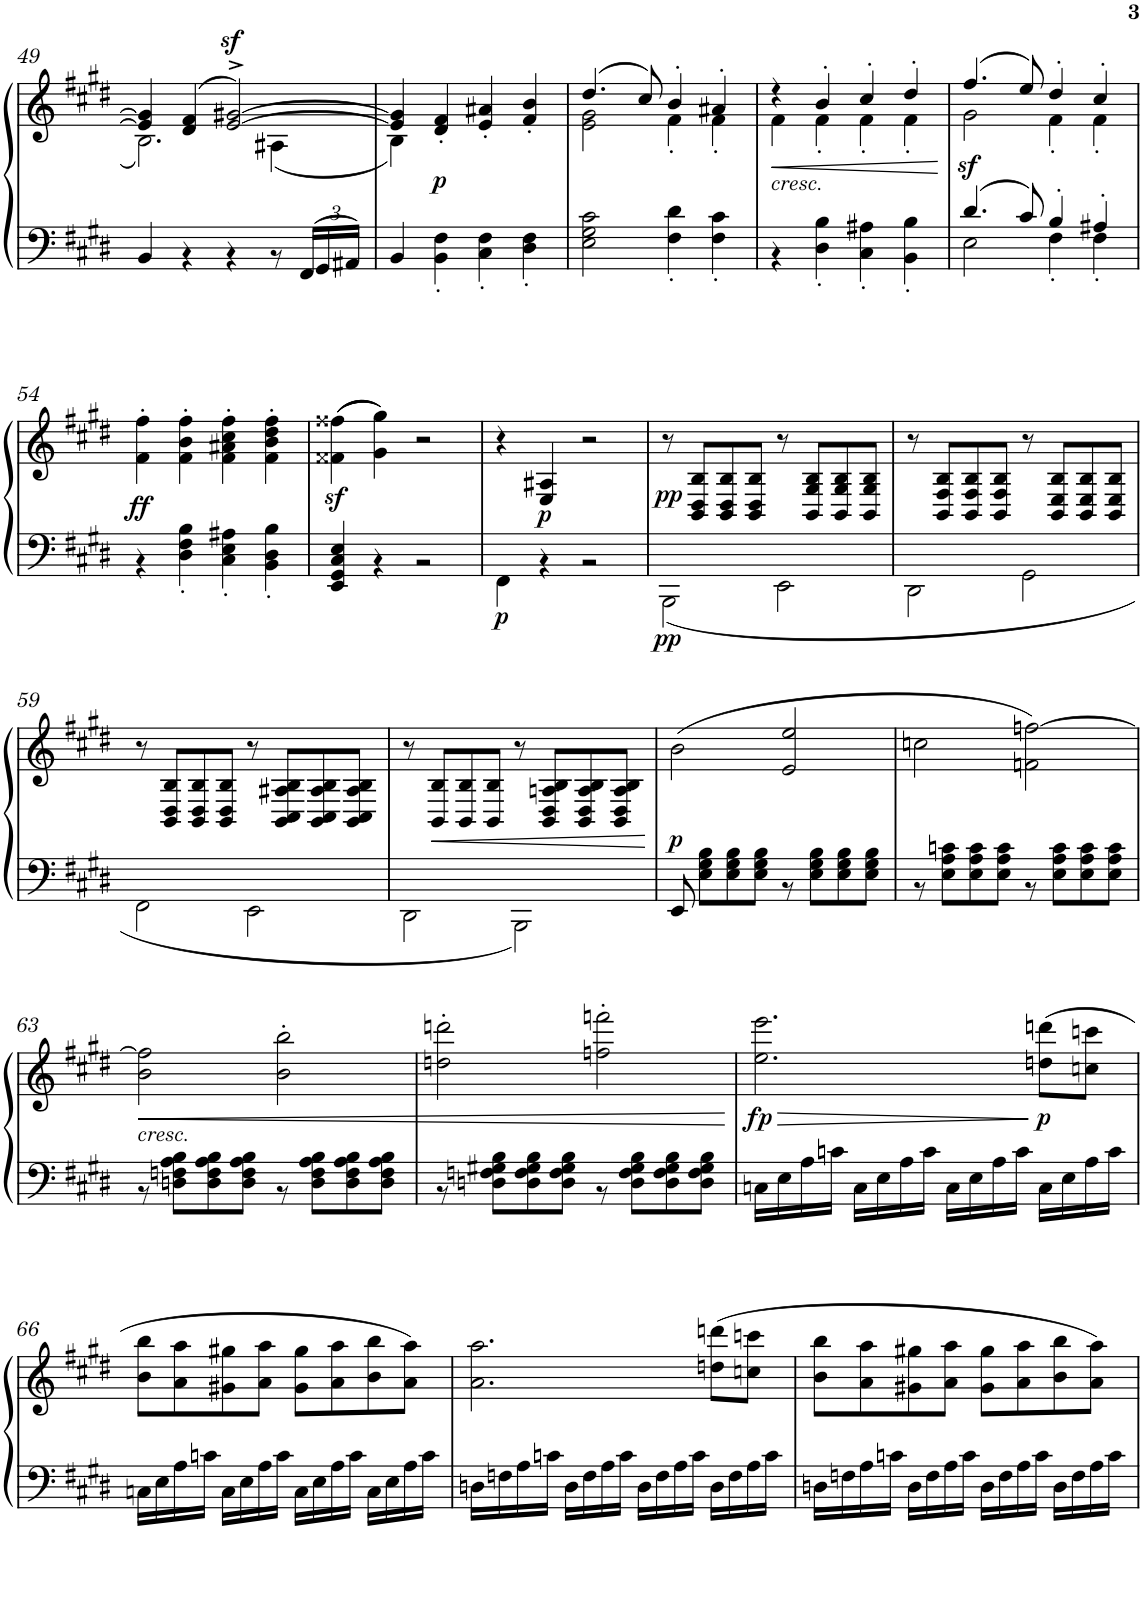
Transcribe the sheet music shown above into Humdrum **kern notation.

**kern	**kern	**dynam
*part1	*part1	*part1
*staff2	*staff1	*staff1/2
*I"Piano	*	*
*I'Pno	*	*
!!LO:PB:g=z
*clefF4	*clefG2	*
*k[f#c#g#d#]	*k[f#c#g#d#]	*
*M4/4	*M4/4	*
=49	=49	=49
*^	*^	*
1ryy	4BB/	4e/] 4g/]	2.B\	.
.	4r	(>4d#/ 4f#/	.	.
!	!	!	!	!LO:DY:a
.	4r	[2e/^ [2g#X/^)	.	sf
.	8r	.	(<4A#X\	.
*	*Xbrackettup	*	*	*
.	24FF#/LL	.	.	.
.	24GG#/	.	.	.
.	24AA#X/JJ	.	.	.
=50	=50	=50	=50	=50
1ryy	4BB/	4e/] 4g#/]	4B\)	.
!	!	!	!	!LO:DY:b
.	4BB\' 4F#\'	4d#/' 4f#/'	2.ryy	p
.	4C#\' 4F#\'	4e/' 4a#X/'	.	.
.	4D#\' 4F#\'	4f#/' 4b/'	.	.
=51	=51	=51	=51	=51
1ryy	2E\ 2G#\ 2c#\	(>4.dd#/	2e\ 2g#\	.
.	.	8cc#/)	.	.
.	4F#\' 4d#\'	4b'/	4f#'\	.
.	4F#\' 4c#\'	4a#X'/	4f#'\	.
=52	=52	=52	=52	=52
!	!	!LO:TX:b:i:t=cresc.	!	!
!	!	!	!	!LO:HP:b
1ryy	4r	4r	4f#\	<
.	4D#\' 4B\'	4b'/	4f#'\	.
.	4C#\' 4A#X\'	4cc#'/	4f#'\	.
.	4BB\' 4B\'	4dd#'/	4f#'\	.
*v	*v	*	*	*
*	*v	*v	*
.	.	[
=53	=53	=53
*^	*^	*
*	*^	*	*	*
!	!	!	!	!	!LO:DY:b
1ryy	4.d#/	2E\	(>4.ff#/	2g#\	sf
.	8c#/	.	8ee/)	.	.
.	4B'/	4F#'\	4dd#'/	4f#'\	.
.	4A#X'/	4F#'\	4cc#'/	4f#'\	.
!!LO:LB:g=z
=54	=54	=54	=54	=54	=54
!	!	!	!	!	!LO:DY:b
*	*v	*v	*	*	*
*	*	*v	*v	*
1ryy	4r	4f#\' 4ff#\'	ff
.	4D#\' 4F#\' 4B\'	4f#\' 4b\' 4ff#\'	.
.	4C#\' 4E\' 4A#X\'	4f#\' 4a#X\' 4cc#\' 4ff#\'	.
.	4BB\' 4D#\' 4B\'	4f#\' 4b\' 4dd#\' 4ff#\'	.
=55	=55	=55	=55
!	!	!	!LO:DY:a=2
1ryy	4EE/ 4GG#/ 4C#/ 4E/	(>(>4f##X\ 4ff##X\	sf
.	4r	4g#\ 4gg#\))	.
.	2r	2r	.
=56	=56	=56	=56
!	!	!	!LO:DY:b=2
1ryy	4FF#\	4r	p
!	!	!	!LO:DY:b
.	4r	4E/ 4A#X/	p
.	2r	2r	.
=57	=57	=57	=57
!	!	!	!LO:DY:b=2
!	!	!	!LO:DY:n=1:b
1ryy	2BBB\	8r	pp pp
.	.	8BB/ 8D#/ 8B/L	.
.	.	8BB/ 8D#/ 8B/	.
.	.	8BB/ 8D#/ 8B/J	.
.	2EE\	8r	.
.	.	8BB/ 8G#/ 8B/L	.
.	.	8BB/ 8G#/ 8B/	.
.	.	8BB/ 8G#/ 8B/J	.
=58	=58	=58	=58
1ryy	2DD#\	8r	.
.	.	8BB/ 8F#/ 8B/L	.
.	.	8BB/ 8F#/ 8B/	.
.	.	8BB/ 8F#/ 8B/J	.
.	2GG#\	8r	.
.	.	8BB/ 8E/ 8B/L	.
.	.	8BB/ 8E/ 8B/	.
.	.	8BB/ 8E/ 8B/J	.
!!LO:LB:g=z
=59	=59	=59	=59
1ryy	2FF#\	8r	.
.	.	8BB/ 8D#/ 8B/L	.
.	.	8BB/ 8D#/ 8B/	.
.	.	8BB/ 8D#/ 8B/J	.
.	2EE\	8r	.
.	.	8BB/ 8C#/ 8A#X/ 8B/L	.
.	.	8BB/ 8C#/ 8A#/ 8B/	.
.	.	8BB/ 8C#/ 8A#/ 8B/J	.
=60	=60	=60	=60
1ryy	2DD#\	8r	.
!	!	!	!LO:HP:b
.	.	8BB/ 8B/L	<
.	.	8BB/ 8B/	.
.	.	8BB/ 8B/J	.
.	2BBB\	8r	.
.	.	8BB/ 8D#/ 8An/ 8B/L	.
.	.	8BB/ 8D#/ 8A/ 8B/	.
.	.	8BB/ 8D#/ 8A/ 8B/J	.
*v	*v	*	*
.	.	[
=61	=61	=61
*^	*	*
!	!	!	!LO:DY:b
1ryy	8EE/	(>2b\	p
.	8E\ 8G#\ 8B\L	.	.
.	8E\ 8G#\ 8B\	.	.
.	8E\ 8G#\ 8B\J	.	.
.	8r	2e/ 2ee/	.
.	8E\ 8G#\ 8B\L	.	.
.	8E\ 8G#\ 8B\	.	.
.	8E\ 8G#\ 8B\J	.	.
=62	=62	=62	=62
1ryy	8r	2ccn\	.
.	8E\ 8A\ 8cn\L	.	.
.	8E\ 8A\ 8c\	.	.
.	8E\ 8A\ 8c\J	.	.
.	8r	2fn\ [2ffn\)	.
.	8E\ 8A\ 8c\L	.	.
.	8E\ 8A\ 8c\	.	.
.	8E\ 8A\ 8c\J	.	.
!!LO:LB:g=z
=63	=63	=63	=63
!	!	!LO:TX:b:i:t=cresc.	!
!	!	!	!LO:HP:b
1ryy	8r	2b\ 2ff\]	<
.	8Dn\ 8Fn\ 8A\ 8B\L	.	.
.	8D\ 8F\ 8A\ 8B\	.	.
.	8D\ 8F\ 8A\ 8B\J	.	.
.	8r	2b\' 2bb\'	.
.	8D\ 8F\ 8A\ 8B\L	.	.
.	8D\ 8F\ 8A\ 8B\	.	.
.	8D\ 8F\ 8A\ 8B\J	.	.
=64	=64	=64	=64
1ryy	8r	2ddn\' 2dddn\'	.
.	8Dn\ 8Fn\ 8G#X\ 8B\L	.	.
.	8D\ 8F\ 8G#\ 8B\	.	.
.	8D\ 8F\ 8G#\ 8B\J	.	.
.	8r	2ffn\' 2fffn\'	.
.	8D\ 8F\ 8G#\ 8B\L	.	.
.	8D\ 8F\ 8G#\ 8B\	.	.
.	8D\ 8F\ 8G#\ 8B\J	.	.
*v	*v	*	*
.	.	[
=65	=65	=65
*^	*	*
!	!	!	!LO:HP:b
!	!	!	!LO:DY:n=1:b
1ryy	16Cn\LL	2.ee\ 2.eee\	> fp
.	16E\	.	.
.	16A\	.	.
.	16cn\JJ	.	.
.	16C\LL	.	.
.	16E\	.	.
.	16A\	.	.
.	16c\JJ	.	.
.	16C\LL	.	.
.	16E\	.	.
.	16A\	.	.
.	16c\JJ	.	.
!	!	!	!LO:DY:n=2:b
.	16C\LL	(>8ddn\ 8dddn\L	] p
.	16E\	.	.
.	16A\	8ccn\ 8cccn\J	.
.	16c\JJ	.	.
!!LO:LB:g=z
=66	=66	=66	=66
1ryy	16Cn\LL	8b\ 8bb\L	.
.	16E\	.	.
.	16A\	8a\ 8aa\	.
.	16cn\JJ	.	.
.	16C\LL	8g#X\ 8gg#X\	.
.	16E\	.	.
.	16A\	8a\ 8aa\J	.
.	16c\JJ	.	.
.	16C\LL	8g#\ 8gg#\L	.
.	16E\	.	.
.	16A\	8a\ 8aa\	.
.	16c\JJ	.	.
.	16C\LL	8b\ 8bb\	.
.	16E\	.	.
.	16A\	8a\ 8aa\J)	.
.	16c\JJ	.	.
=67	=67	=67	=67
1ryy	16Dn\LL	2.a\ 2.aa\	.
.	16Fn\	.	.
.	16A\	.	.
.	16cn\JJ	.	.
.	16D\LL	.	.
.	16F\	.	.
.	16A\	.	.
.	16c\JJ	.	.
.	16D\LL	.	.
.	16F\	.	.
.	16A\	.	.
.	16c\JJ	.	.
.	16D\LL	(>8ddn\ 8dddn\L	.
.	16F\	.	.
.	16A\	8ccn\ 8cccn\J	.
.	16c\JJ	.	.
=68	=68	=68	=68
1ryy	16Dn\LL	8b\ 8bb\L	.
.	16Fn\	.	.
.	16A\	8a\ 8aa\	.
.	16cn\JJ	.	.
.	16D\LL	8g#X\ 8gg#X\	.
.	16F\	.	.
.	16A\	8a\ 8aa\J	.
.	16c\JJ	.	.
.	16D\LL	8g#\ 8gg#\L	.
.	16F\	.	.
.	16A\	8a\ 8aa\	.
.	16c\JJ	.	.
.	16D\LL	8b\ 8bb\	.
.	16F\	.	.
.	16A\	8a\ 8aa\J)	.
.	16c\JJ	.	.
*v	*v	*	*
=	=	=
*-	*-	*-
